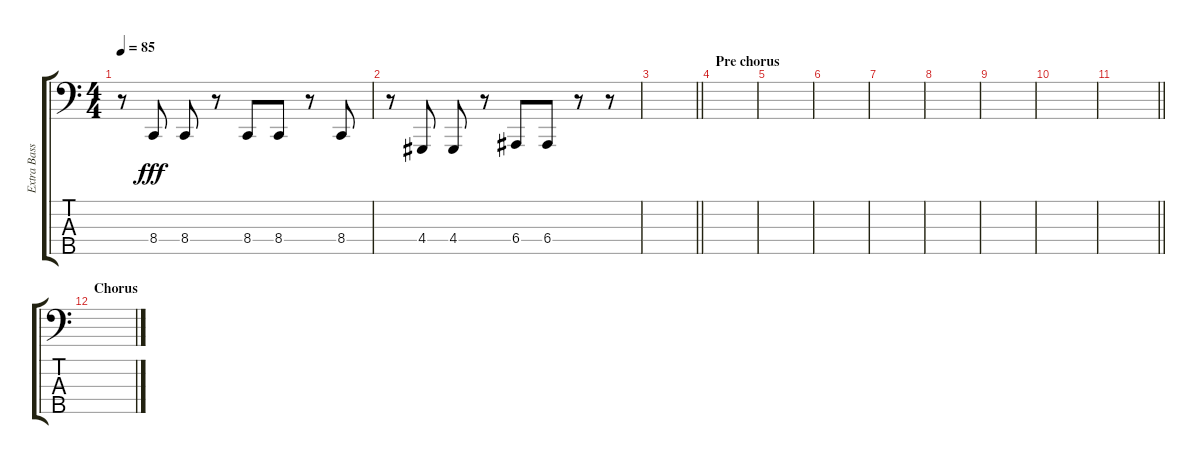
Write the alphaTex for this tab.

\track ("Extra Bass" "Extra Bass") {instrument synthbrass1}
\staff {score tabs}
\tuning (G2 D2 A1 E1 B0) {hide}
\ts (4 4)
\tempo 85
\clef f4
\ks c
r.8{dy fff} 8.4.8 8.4.8 r.8 8.4.8 8.4.8 r.8 8.4.8 |
r.8 4.4.8 4.4.8 r.8 6.4.8 6.4.8 r.8 r.8 |
\barLineRight lightlight
|
\section ("" "Pre chorus")
|
|
|
|
|
|
|
\barLineRight lightlight
|
\section ("" "Chorus")
